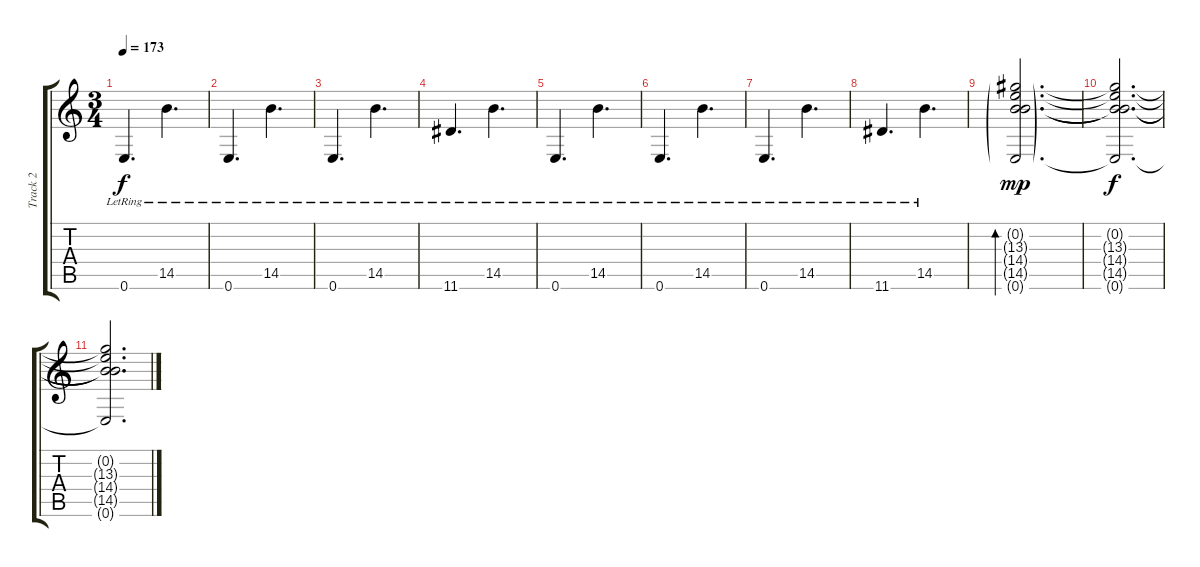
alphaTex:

\track ("Track 2" "Track 2") {instrument electricguitarjazz}
\staff {score tabs}
\tuning (E4 B3 G3 D3 A2 E2) {hide}
\ts (3 4)
\tempo 173
\clef g2
\ks c
0.6{lr}.4{d dy f} 14.5{lr}.4{d} |
0.6{lr}.4{d} 14.5{lr}.4{d} |
0.6{lr}.4{d} 14.5{lr}.4{d} |
11.6{lr}.4{d} 14.5{lr}.4{d} |
0.6{lr}.4{d} 14.5{lr}.4{d} |
0.6{lr}.4{d} 14.5{lr}.4{d} |
0.6{lr}.4{d} 14.5{lr}.4{d} |
11.6{lr}.4{d} 14.5{lr}.4{d} |
(0.2{g} 13.3{g} 14.4{g} 14.5{g} 0.6{g}).2{d bd 240 dy mp} |
(0.2{t} 13.3{t} 14.4{t} 14.5{t} 0.6{t}).2{d dy f} |
(0.2{t} 13.3{t} 14.4{t} 14.5{t} 0.6{t}).2{d}
